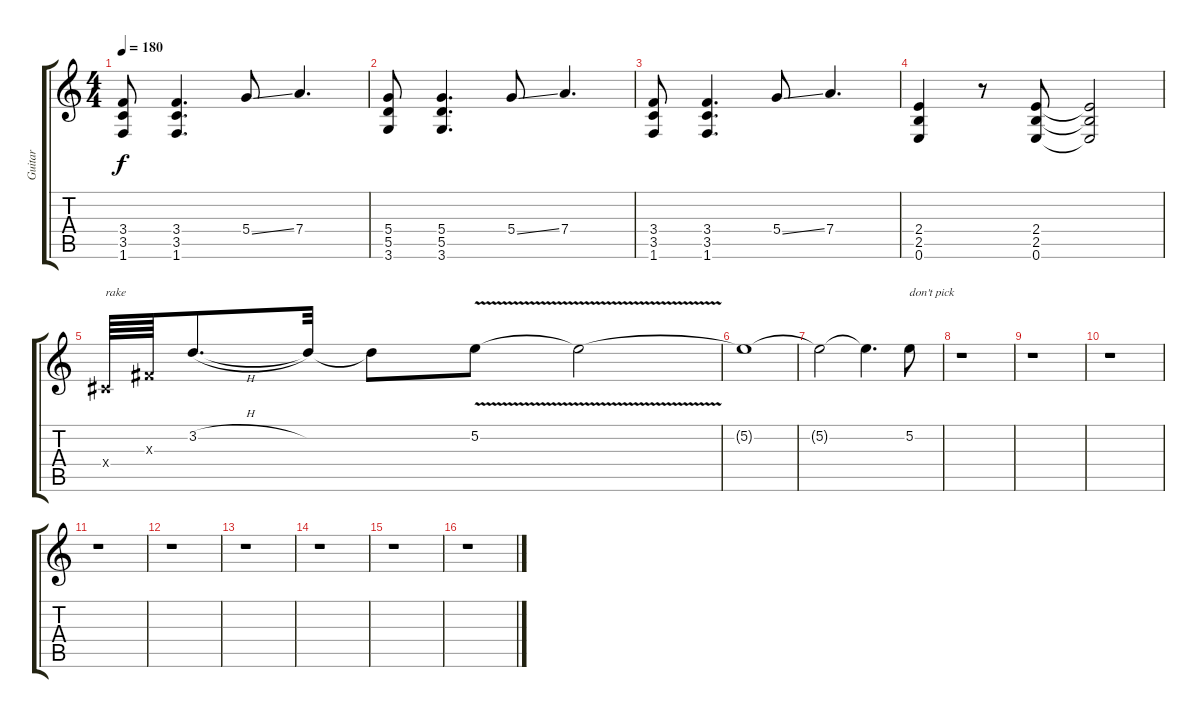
\track ("Guitar " "Guitar ") {instrument distortionguitar}
\staff {score tabs}
\tuning (E4 B3 G3 D3 A2 E2) {hide}
\ts (4 4)
\tempo 180
\clef g2
\ks c
(3.4 3.5 1.6).8{dy f} (3.4 3.5 1.6).4{d} 5.4{ss}.8 7.4.4{d} |
(5.4 5.5 3.6).8 (5.4 5.5 3.6).4{d} 5.4{ss}.8 7.4.4{d} |
(3.4 3.5 1.6).8 (3.4 3.5 1.6).4{d} 5.4{ss}.8 7.4.4{d} |
(2.4 2.5 0.6).4 r.8 (2.4 2.5 0.6).8 (2.4{t} 2.5{t} 0.6{t}).2 |
-1.4{x}.64{txt "rake"} -1.3{x}.64 3.2{h}.8{d} 3.2{t}.32 3.2{t}.8 5.2{v}.8 5.2{t}.2 |
5.2{t}.1 |
5.2{t}.2 5.2{t}.4{d} 5.2.8{txt "don't pick"} |
r.1 |
r.1 |
r.1 |
r.1 |
r.1 |
r.1 |
r.1 |
r.1 |
r.1
